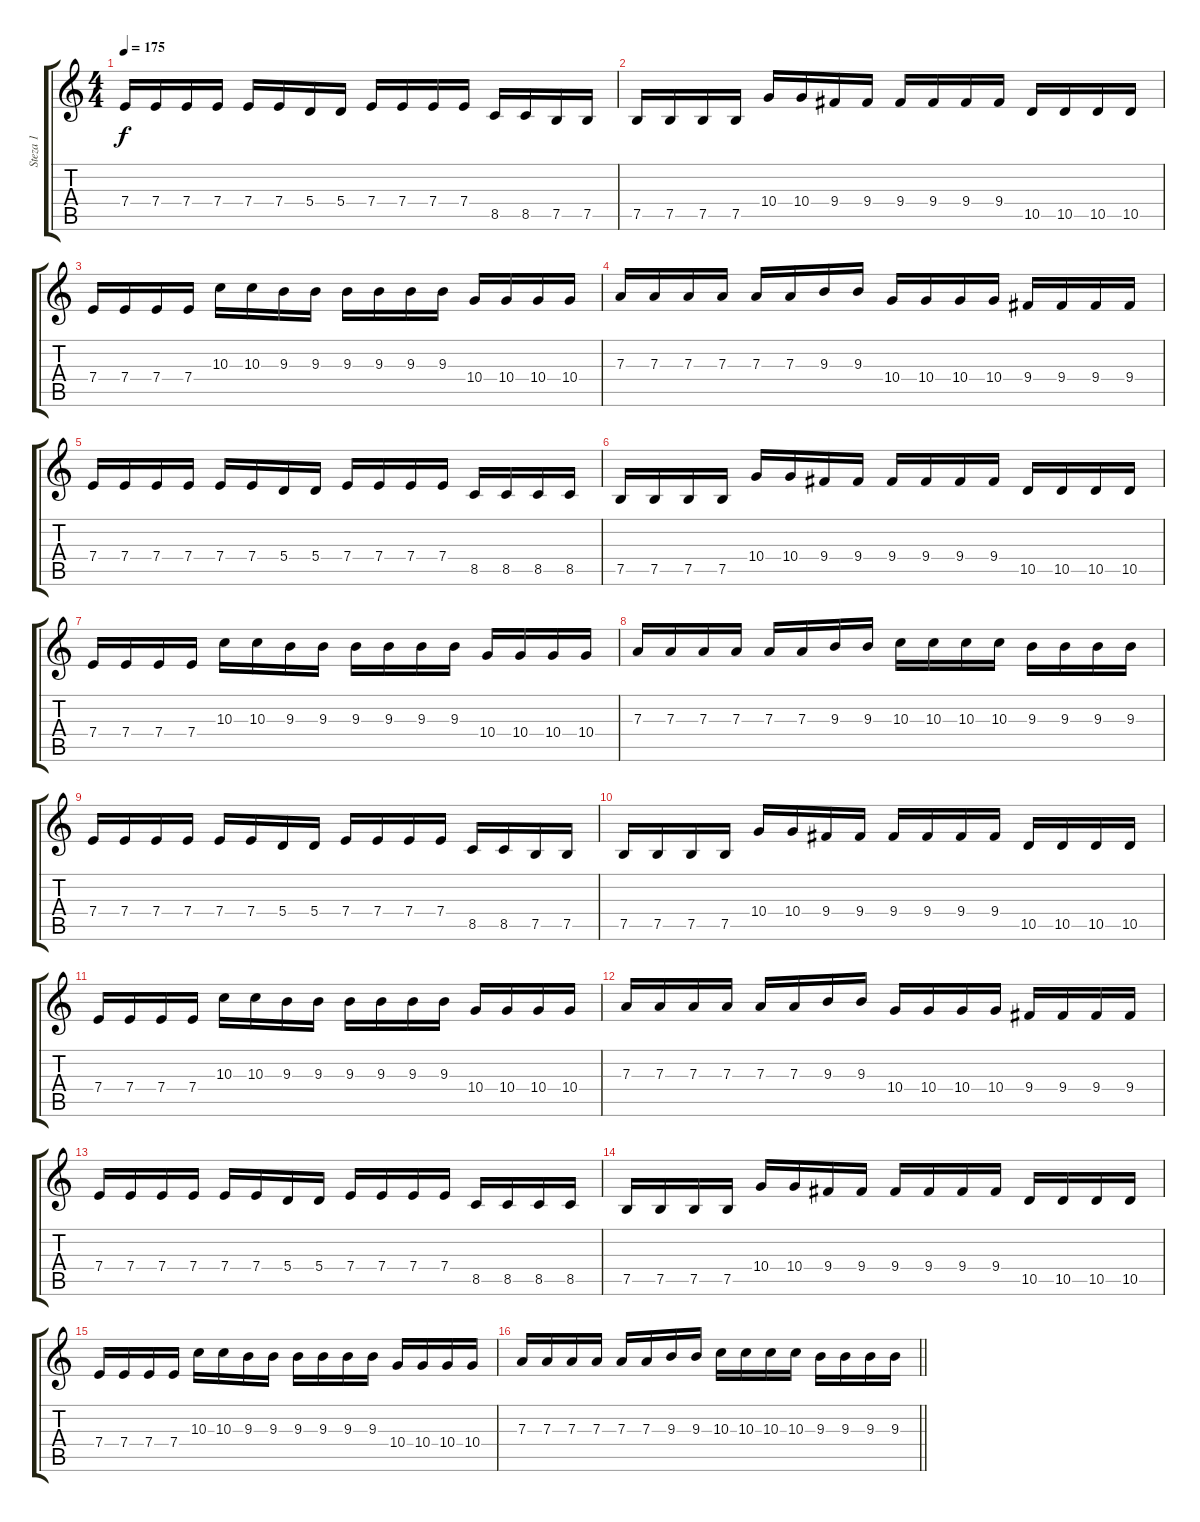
\track ("Steza 1" "Steza 1") {instrument distortionguitar}
\staff {score tabs}
\tuning (B3 Gb3 D3 A2 E2 B1) {hide}
\ts (4 4)
\tempo 175
\clef g2
\ks c
7.4.16{dy f} 7.4.16 7.4.16 7.4.16 7.4.16 7.4.16 5.4.16 5.4.16 7.4.16 7.4.16 7.4.16 7.4.16 8.5.16 8.5.16 7.5.16 7.5.16 |
7.5.16 7.5.16 7.5.16 7.5.16 10.4.16 10.4.16 9.4.16 9.4.16 9.4.16 9.4.16 9.4.16 9.4.16 10.5.16 10.5.16 10.5.16 10.5.16 |
7.4.16 7.4.16 7.4.16 7.4.16 10.3.16 10.3.16 9.3.16 9.3.16 9.3.16 9.3.16 9.3.16 9.3.16 10.4.16 10.4.16 10.4.16 10.4.16 |
7.3.16 7.3.16 7.3.16 7.3.16 7.3.16 7.3.16 9.3.16 9.3.16 10.4.16 10.4.16 10.4.16 10.4.16 9.4.16 9.4.16 9.4.16 9.4.16 |
7.4.16 7.4.16 7.4.16 7.4.16 7.4.16 7.4.16 5.4.16 5.4.16 7.4.16 7.4.16 7.4.16 7.4.16 8.5.16 8.5.16 8.5.16 8.5.16 |
7.5.16 7.5.16 7.5.16 7.5.16 10.4.16 10.4.16 9.4.16 9.4.16 9.4.16 9.4.16 9.4.16 9.4.16 10.5.16 10.5.16 10.5.16 10.5.16 |
7.4.16 7.4.16 7.4.16 7.4.16 10.3.16 10.3.16 9.3.16 9.3.16 9.3.16 9.3.16 9.3.16 9.3.16 10.4.16 10.4.16 10.4.16 10.4.16 |
7.3.16 7.3.16 7.3.16 7.3.16 7.3.16 7.3.16 9.3.16 9.3.16 10.3.16 10.3.16 10.3.16 10.3.16 9.3.16 9.3.16 9.3.16 9.3.16 |
7.4.16 7.4.16 7.4.16 7.4.16 7.4.16 7.4.16 5.4.16 5.4.16 7.4.16 7.4.16 7.4.16 7.4.16 8.5.16 8.5.16 7.5.16 7.5.16 |
7.5.16 7.5.16 7.5.16 7.5.16 10.4.16 10.4.16 9.4.16 9.4.16 9.4.16 9.4.16 9.4.16 9.4.16 10.5.16 10.5.16 10.5.16 10.5.16 |
7.4.16 7.4.16 7.4.16 7.4.16 10.3.16 10.3.16 9.3.16 9.3.16 9.3.16 9.3.16 9.3.16 9.3.16 10.4.16 10.4.16 10.4.16 10.4.16 |
7.3.16 7.3.16 7.3.16 7.3.16 7.3.16 7.3.16 9.3.16 9.3.16 10.4.16 10.4.16 10.4.16 10.4.16 9.4.16 9.4.16 9.4.16 9.4.16 |
7.4.16 7.4.16 7.4.16 7.4.16 7.4.16 7.4.16 5.4.16 5.4.16 7.4.16 7.4.16 7.4.16 7.4.16 8.5.16 8.5.16 8.5.16 8.5.16 |
7.5.16 7.5.16 7.5.16 7.5.16 10.4.16 10.4.16 9.4.16 9.4.16 9.4.16 9.4.16 9.4.16 9.4.16 10.5.16 10.5.16 10.5.16 10.5.16 |
7.4.16 7.4.16 7.4.16 7.4.16 10.3.16 10.3.16 9.3.16 9.3.16 9.3.16 9.3.16 9.3.16 9.3.16 10.4.16 10.4.16 10.4.16 10.4.16 |
\barLineRight lightlight
7.3.16 7.3.16 7.3.16 7.3.16 7.3.16 7.3.16 9.3.16 9.3.16 10.3.16 10.3.16 10.3.16 10.3.16 9.3.16 9.3.16 9.3.16 9.3.16
